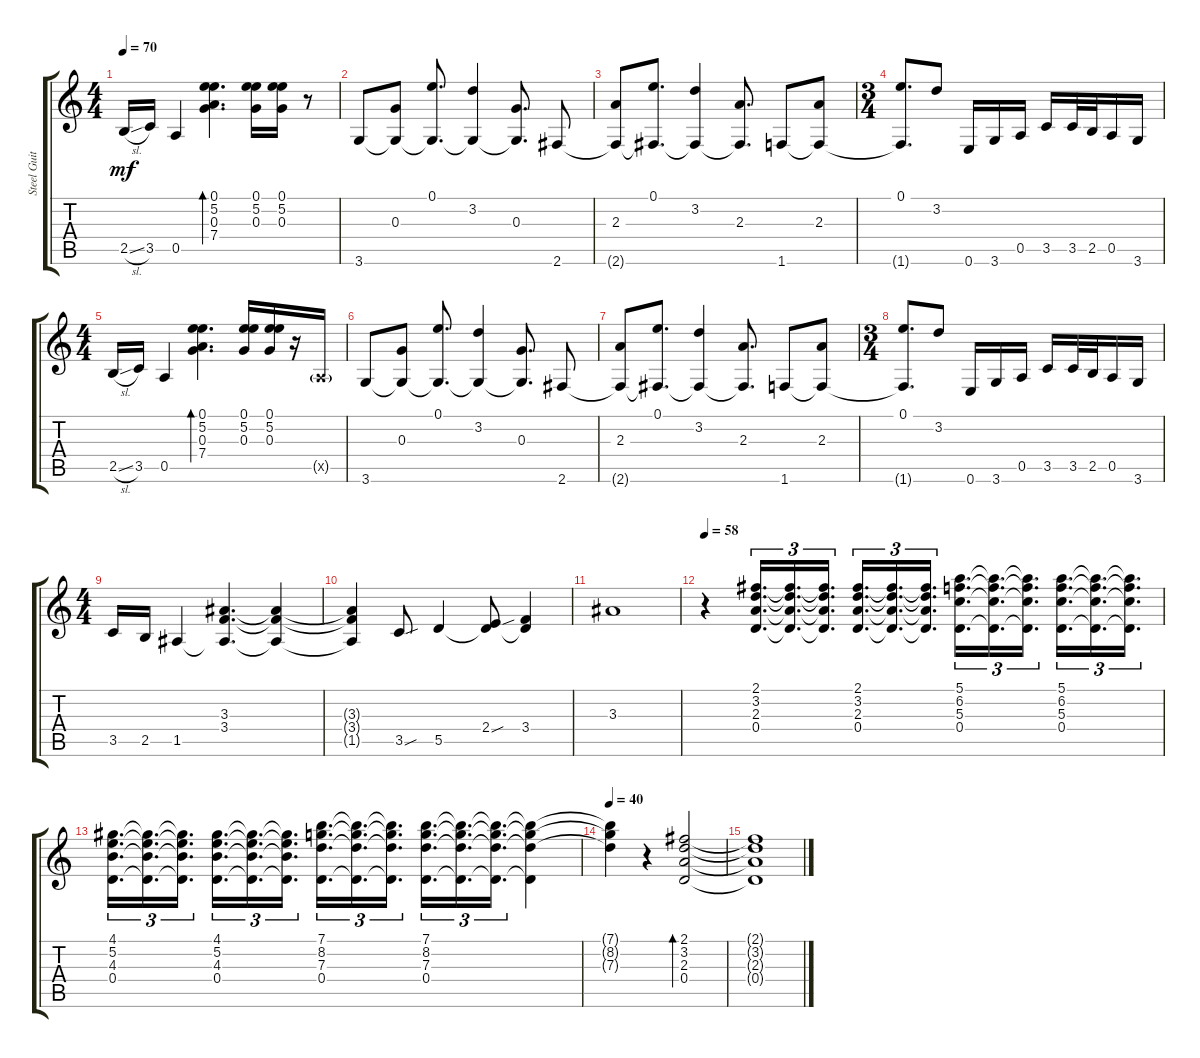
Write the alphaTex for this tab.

\track ("Steel Guitar" "Steel Guit") {instrument acousticguitarsteel}
\staff {score tabs}
\tuning (E4 B3 G3 D3 A2 E2) {hide}
\ts (4 4)
\tempo 70
\clef g2
\ks c
2.5{sl}.16{dy mf} 3.5.16 0.5.4 (0.1 5.2 0.3 7.4).4{d bd 30} (0.1 5.2 0.3).16 (0.1 5.2 0.3).16 r.8 |
3.6.8 (0.3 3.6{t}).8 (0.1 3.6{t}).8{d} (3.2 3.6{t}).4 (0.3 3.6{t}).8{d} 2.6.8 |
(2.3 2.6{t}).8 (0.1 2.6{t}).8{d} (3.2 2.6{t}).4 (2.3 2.6{t}).8{d} 1.6.8 (2.3 1.6{t}).8 |
\ts (3 4)
(0.1 1.6{t}).8{d} 3.2.8 0.6.16 3.6.16 0.5.16 3.5.16 3.5.32 2.5.32 0.5.16 3.6.16 |
\ts (4 4)
2.5{sl}.16 3.5.16 0.5.4 (0.1 5.2 0.3 7.4).4{d bd 30} (0.1 5.2 0.3).16 (0.1 5.2 0.3).16 r.16 0.5{g x}.16 |
3.6.8 (0.3 3.6{t}).8 (0.1 3.6{t}).8{d} (3.2 3.6{t}).4 (0.3 3.6{t}).8{d} 2.6.8 |
(2.3 2.6{t}).8 (0.1 2.6{t}).8{d} (3.2 2.6{t}).4 (2.3 2.6{t}).8{d} 1.6.8 (2.3 1.6{t}).8 |
\ts (3 4)
(0.1 1.6{t}).8{d} 3.2.8 0.6.16 3.6.16 0.5.16 3.5.16 3.5.32 2.5.32 0.5.16 3.6.16 |
\ts (4 4)
3.5.16 2.5.16 1.5.4 (3.3 3.4 1.5{t}).4{d} (3.3{t} 3.4{t} 1.5{t}).4 |
(3.3{t} 3.4{t} 1.5{t}).4 3.5{sou}.8 5.5.4 (2.4{sou} 5.5{t}).8 (3.4 5.5{t}).4 |
3.3.1 |
\tempo 58
r.4 (2.1 3.2 2.3 0.4).16{d tu (3 2)} (2.1{t} 3.2{t} 2.3{t} 0.4{t}).16{d tu (3 2)} (2.1{t} 3.2{t} 2.3{t} 0.4{t}).16{d tu (3 2)} (2.1 3.2 2.3 0.4).16{d tu (3 2)} (2.1{t} 3.2{t} 2.3{t} 0.4{t}).16{d tu (3 2)} (2.1{t} 3.2{t} 2.3{t} 0.4{t}).16{d tu (3 2)} (5.1 6.2 5.3 0.4).16{d tu (3 2)} (5.1{t} 6.2{t} 5.3{t} 0.4{t}).16{d tu (3 2)} (5.1{t} 6.2{t} 5.3{t} 0.4{t}).16{d tu (3 2)} (5.1 6.2 5.3 0.4).16{d tu (3 2)} (5.1{t} 6.2{t} 5.3{t} 0.4{t}).16{d tu (3 2)} (5.1{t} 6.2{t} 5.3{t} 0.4{t}).16{d tu (3 2)} |
(4.1 5.2 4.3 0.4).16{d tu (3 2)} (4.1{t} 5.2{t} 4.3{t} 0.4{t}).16{d tu (3 2)} (4.1{t} 5.2{t} 4.3{t} 0.4{t}).16{d tu (3 2)} (4.1 5.2 4.3 0.4).16{d tu (3 2)} (4.1{t} 5.2{t} 4.3{t} 0.4{t}).16{d tu (3 2)} (4.1{t} 5.2{t} 4.3{t} 0.4{t}).16{d tu (3 2)} (7.1 8.2 7.3 0.4).16{d tu (3 2)} (7.1{t} 8.2{t} 7.3{t} 0.4{t}).16{d tu (3 2)} (7.1{t} 8.2{t} 7.3{t} 0.4{t}).16{d tu (3 2)} (7.1 8.2 7.3 0.4).16{d tu (3 2)} (7.1{t} 8.2{t} 7.3{t} 0.4{t}).16{d tu (3 2)} (7.1{t} 8.2{t} 7.3{t} 0.4{t}).16{d tu (3 2)} (7.1{t} 8.2{t} 7.3{t} 0.4{t}).4 |
\tempo 40
(7.1{t} 8.2{t} 7.3{t}).4 r.4 (2.1 3.2 2.3 0.4).2{bd 120} |
(2.1{t} 3.2{t} 2.3{t} 0.4{t}).1{volume 0}
